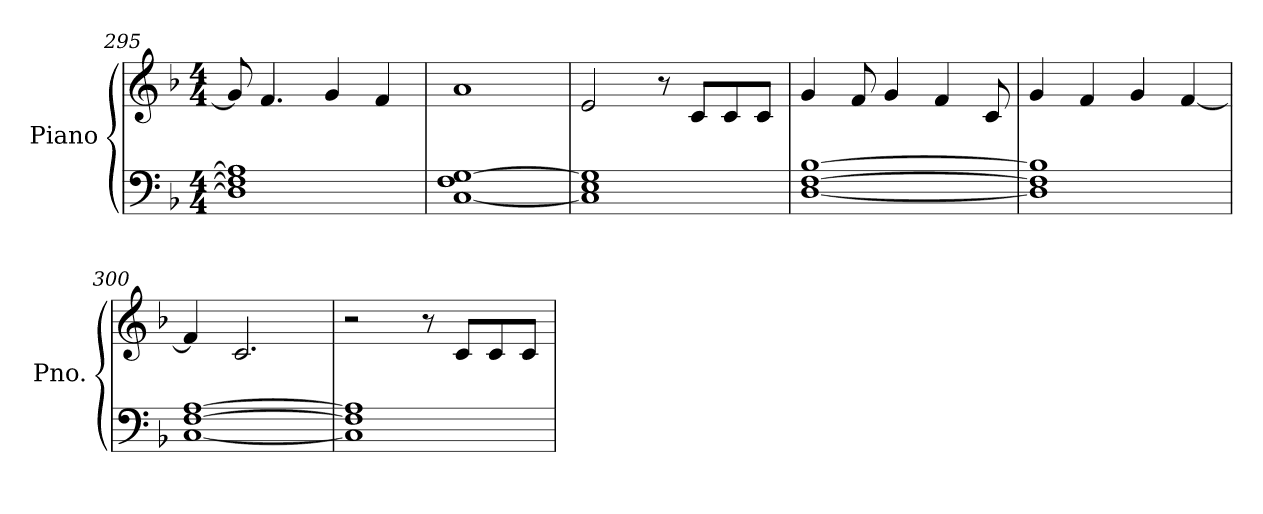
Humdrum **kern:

**kern	**kern
*part1	*part1
*staff2	*staff1
*I"Piano	*
*I'Pno.	*
*clefF4	*clefG2
*k[b-]	*k[b-]
*M4/4	*M4/4
=295	=295
1D] 1F] 1A]	8g/]
.	4.f/
.	4g/
.	4f/
=296	=296
[1C 1F [1G	1a
=297	=297
1C] 1E 1G]	2e/
.	8r
.	8c/L
.	8c/
.	8c/J
!!LO:LB:g=z
=298	=298
[1D [1F [1B-	4g/
.	8f/
.	4g/
.	4f/
.	8c/
=299	=299
1D] 1F] 1B-]	4g/
.	4f/
.	4g/
.	[4f/
=300	=300
[1C [1F [1A	4f/]
.	2.c/
=301	=301
1C] 1F] 1A]	2r
.	8r
.	8c/L
.	8c/
.	8c/J
=	=
*-	*-
